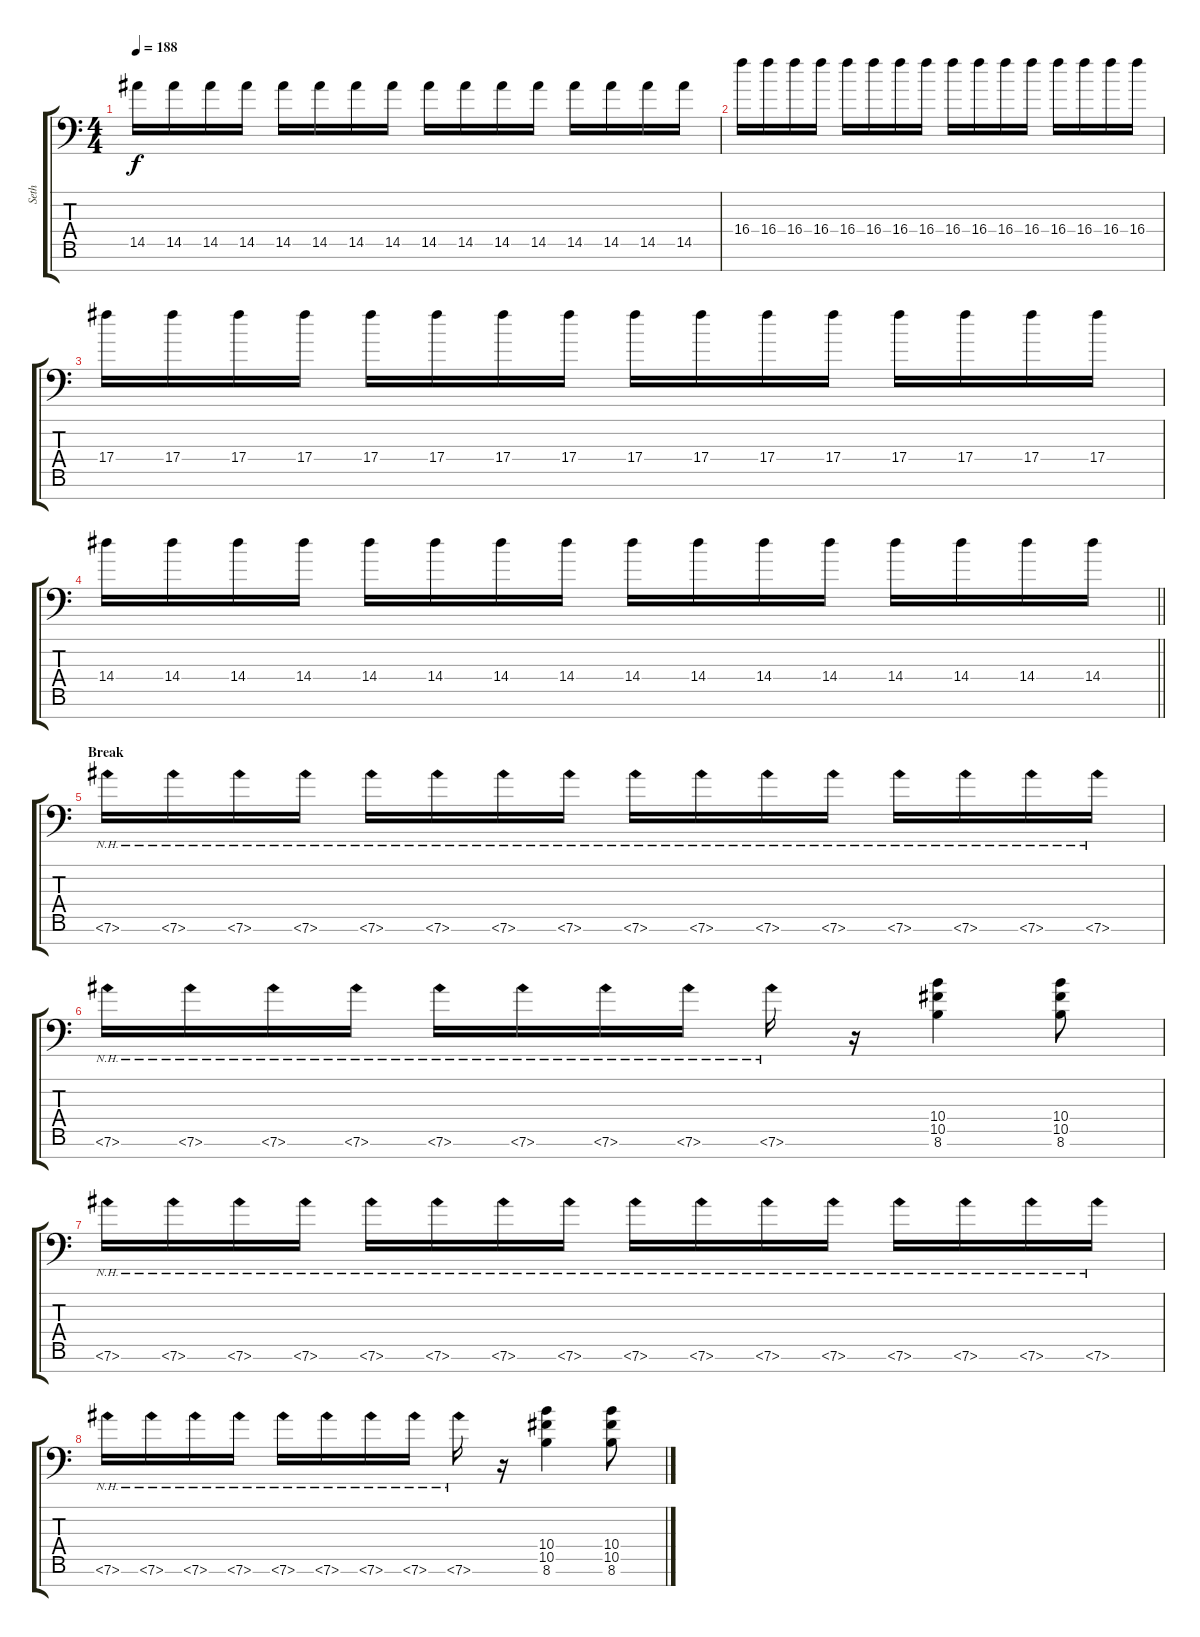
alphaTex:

\track ("Seth" "Seth") {instrument distortionguitar}
\staff {score tabs}
\tuning (Eb4 Bb3 Gb3 Db3 Ab2 Eb2 Bb1) {hide}
\ts (4 4)
\tempo 188
\clef f4
\ks c
14.5.16{dy f} 14.5.16 14.5.16 14.5.16 14.5.16 14.5.16 14.5.16 14.5.16 14.5.16 14.5.16 14.5.16 14.5.16 14.5.16 14.5.16 14.5.16 14.5.16 |
16.4.16 16.4.16 16.4.16 16.4.16 16.4.16 16.4.16 16.4.16 16.4.16 16.4.16 16.4.16 16.4.16 16.4.16 16.4.16 16.4.16 16.4.16 16.4.16 |
17.4.16 17.4.16 17.4.16 17.4.16 17.4.16 17.4.16 17.4.16 17.4.16 17.4.16 17.4.16 17.4.16 17.4.16 17.4.16 17.4.16 17.4.16 17.4.16 |
\barLineRight lightlight
14.4.16 14.4.16 14.4.16 14.4.16 14.4.16 14.4.16 14.4.16 14.4.16 14.4.16 14.4.16 14.4.16 14.4.16 14.4.16 14.4.16 14.4.16 14.4.16 |
\section ("" "Break")
7.6{nh}.16 7.6{nh}.16 7.6{nh}.16 7.6{nh}.16 7.6{nh}.16 7.6{nh}.16 7.6{nh}.16 7.6{nh}.16 7.6{nh}.16 7.6{nh}.16 7.6{nh}.16 7.6{nh}.16 7.6{nh}.16 7.6{nh}.16 7.6{nh}.16 7.6{nh}.16 |
7.6{nh}.16 7.6{nh}.16 7.6{nh}.16 7.6{nh}.16 7.6{nh}.16 7.6{nh}.16 7.6{nh}.16 7.6{nh}.16 7.6{nh}.16 r.16 (10.4 10.5 8.6).4 (10.4 10.5 8.6).8 |
7.6{nh}.16 7.6{nh}.16 7.6{nh}.16 7.6{nh}.16 7.6{nh}.16 7.6{nh}.16 7.6{nh}.16 7.6{nh}.16 7.6{nh}.16 7.6{nh}.16 7.6{nh}.16 7.6{nh}.16 7.6{nh}.16 7.6{nh}.16 7.6{nh}.16 7.6{nh}.16 |
7.6{nh}.16 7.6{nh}.16 7.6{nh}.16 7.6{nh}.16 7.6{nh}.16 7.6{nh}.16 7.6{nh}.16 7.6{nh}.16 7.6{nh}.16 r.16 (10.4 10.5 8.6).4 (10.4 10.5 8.6).8
